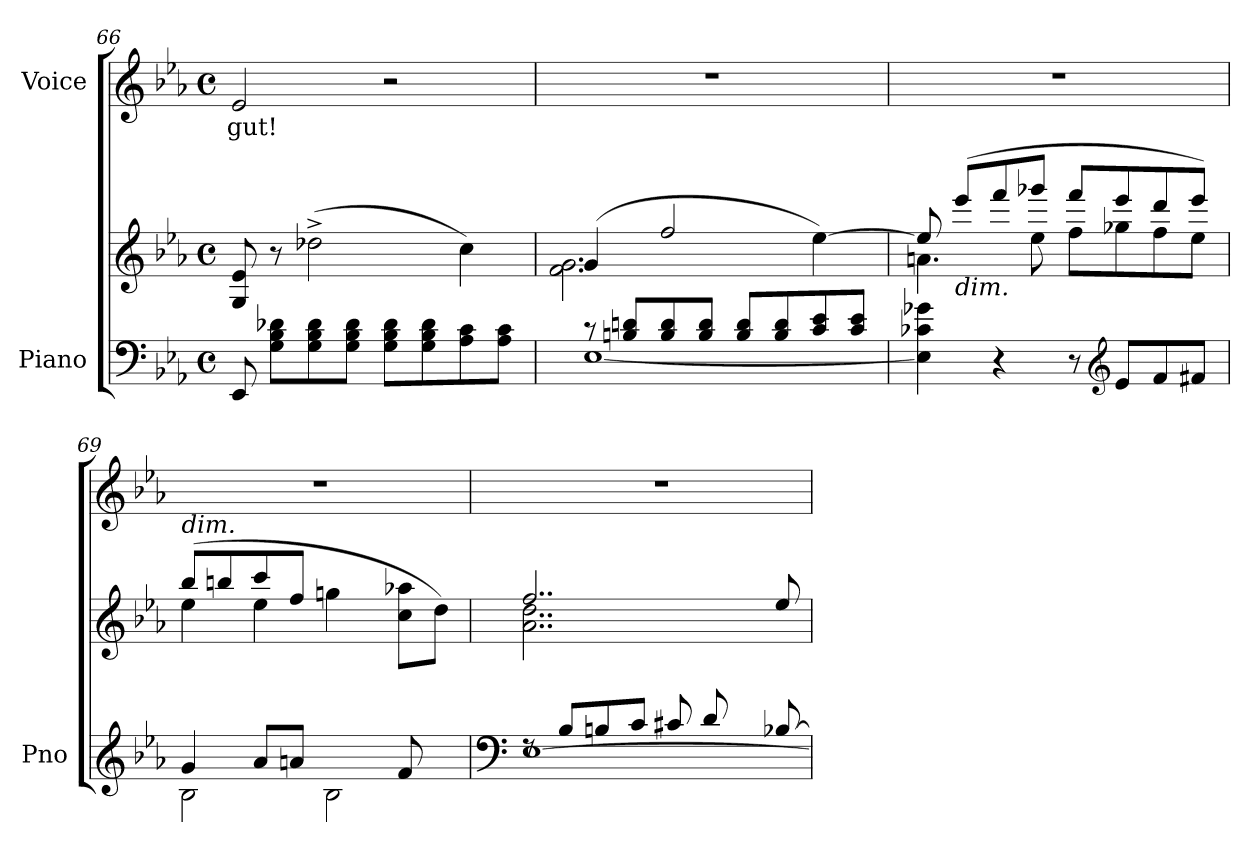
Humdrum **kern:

**kern	**kern	**kern	**text
*part2	*part2	*part1	*part1
*staff3	*staff2	*staff1	*staff1
*I"Piano	*	*I"Voice	*
*I'Pno	*	*	*
!!LO:LB:g=z
*clefF4	*clefG2	*clefG2	*
*k[b-e-a-]	*k[b-e-a-]	*k[b-e-a-]	*
*M4/4	*M4/4	*M4/4	*
*met(c)	*met(c)	*met(c)	*
*MM95	*MM95	*MM95	*
=66	=66	=66	=66
!	!	!	!LO:LY:b
8EE-/	8G/ 8e-/	2e-/	gut!
8G\ 8B-\ 8d-X\L	8r	.	.
8G\ 8B-\ 8d-\	(>2dd-X^\	.	.
8G\ 8B-\ 8d-\J	.	.	.
*	*	*MM110	*
8G\ 8B-\ 8d-\L	.	2r	.
8G\ 8B-\ 8d-\	.	.	.
8A-\ 8c\	4cc\)	.	.
8A-\ 8c\J	.	.	.
=67	=67	=67	=67
*^	*^	*	*
8r	[1E-	(>4g/	2.f\ 2.g\	1r	.
8Bn/ 8dn/L	.	.	.	.	.
8B/ 8d/	.	2ff/	.	.	.
8B/ 8d/J	.	.	.	.	.
8B/ 8d/L	.	.	.	.	.
8B/ 8d/	.	.	.	.	.
8c/ 8e-/	.	[4ee-\)	4ryy	.	.
8c/ 8e-/J	.	.	.	.	.
*v	*v	*	*	*	*
=68	=68	=68	=68	=68
*	*	*	*^	*
*	*	*	*	*^	*
4E-\] 4c-X\ 4g-X\	8ee-/]	4.an\	1r	8ryy	2ryy	.
*	*	*	*MM100	*	*	*
!	!LO:TX:b:i:t=dim.	!	!	!	!	!
.	(>8eee-/L	.	.	2..ryy	.	.
4r	8fff/	.	.	.	.	.
.	8ggg-X/J	8ee-\	.	.	.	.
8r	8fff/L	8ff\L	.	.	8ryy	.
*clefG2	*	*	*	*	*	*
*	*	*	*MM90	*	*	*
8e-/L	8eee-/	8gg-X\	.	.	4.ryy	.
8f/	8ddd/	8ff\	.	.	.	.
8f#X/J	8eee-/J)	8ee-\J	.	.	.	.
*	*v	*v	*	*	*	*
*	*	*v	*v	*v	*
=69	=69	=69	=69
*	*	*MM80	*
*^	*^	*^	*
*	*	*	*^	*	*^	*
!	!	!LO:TX:a:i:t=dim.	!	!	!	!	!	!
*	*	*	*	*	*	*v	*v	*
4g/	2B-\	(>8bb-/L	4ee-\	2ryy	1r	2ryy	.
.	.	8bbn/	.	.	.	.	.
8a-/L	.	8ccc/	4ee-\	.	.	.	.
8an/J	.	8ff/J	.	.	.	.	.
*	*	*	*	*	*MM70	*	*
4ryy	2B-\	4ggn\	2ryy	8b-X\L	.	2ryy	.
.	.	.	.	8bn\J	.	.	.
8f/L	.	8cc\ 8aa-X\L	.	8ryy	.	.	.
8ryy	.	8dd\J)	.	8a-X\J	.	.	.
*v	*v	*	*	*	*v	*v	*
=70	=70	=70	=70	=70	=70
*clefF4	*	*	*	*	*
*^	*	*	*	*	*
*	*^	*	*	*	*	*
2..ryy	8rF	[1E-	2..ff/	2..a-\ 2..dd\	2.ryy	1r	.
.	(>8B-/L	.	.	.	.	.	.
.	8Bn/	.	.	.	.	.	.
.	8c/J	.	.	.	.	.	.
.	8c#X/L	.	.	.	.	.	.
.	8d/	.	.	.	.	.	.
.	4ryy	.	.	.	8a-\	.	.
[8B-X/	.	.	8ee-/	8ryy	8g\J)	.	.
*v	*v	*v	*	*	*	*	*
*	*v	*v	*v	*	*
=	=	=	=
*-	*-	*-	*-
